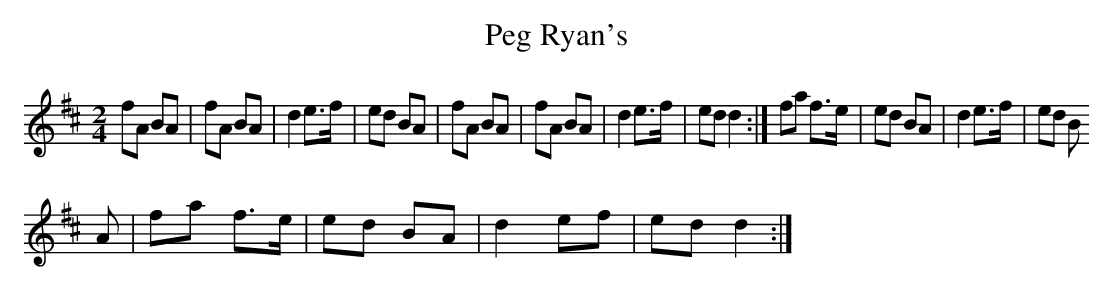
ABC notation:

X:1
T:Peg Ryan's
M:2/4
L:1/8
K:D
fA BA|fA BA|d2 e>f|ed BA|fA BA|fA BA|d2e>f|edd2:|fa f>e|ed BA|d2e>f|ed B
A|fa f>e|ed BA|d2 ef|ed d2:|
